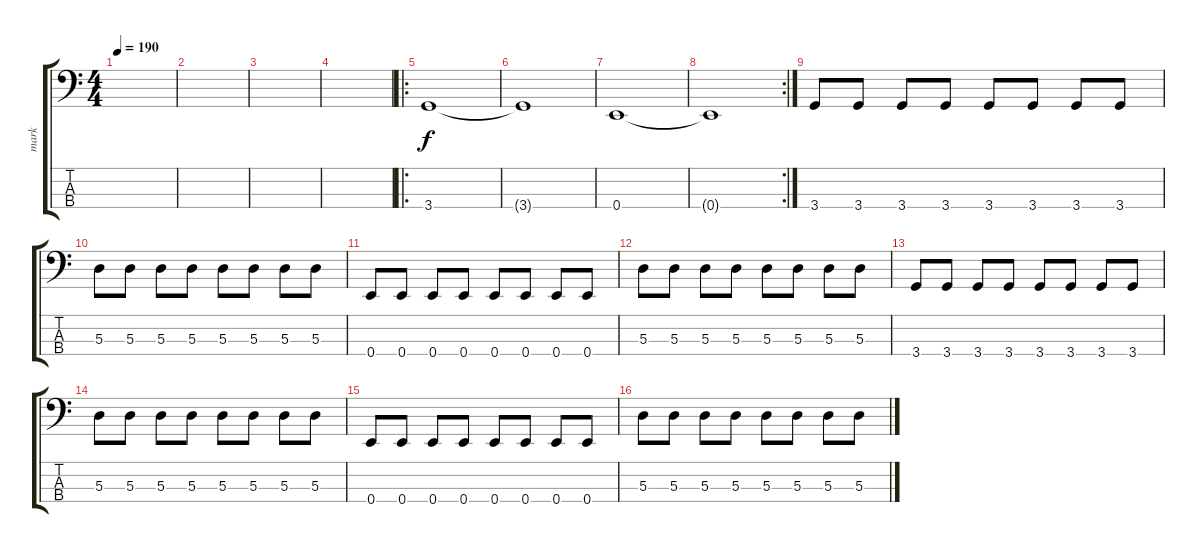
\track ("mark" "mark") {instrument slapbass1}
\staff {score tabs}
\tuning (G2 D2 A1 E1) {hide}
\ts (4 4)
\tempo 190
\clef f4
\ks c
|
|
|
|
\ro
3.4.1 |
3.4{t}.1 |
0.4.1 |
\rc 2
0.4{t}.1 |
3.4.8 3.4.8 3.4.8 3.4.8 3.4.8 3.4.8 3.4.8 3.4.8 |
5.3.8 5.3.8 5.3.8 5.3.8 5.3.8 5.3.8 5.3.8 5.3.8 |
0.4.8 0.4.8 0.4.8 0.4.8 0.4.8 0.4.8 0.4.8 0.4.8 |
5.3.8 5.3.8 5.3.8 5.3.8 5.3.8 5.3.8 5.3.8 5.3.8 |
3.4.8 3.4.8 3.4.8 3.4.8 3.4.8 3.4.8 3.4.8 3.4.8 |
5.3.8 5.3.8 5.3.8 5.3.8 5.3.8 5.3.8 5.3.8 5.3.8 |
0.4.8 0.4.8 0.4.8 0.4.8 0.4.8 0.4.8 0.4.8 0.4.8 |
5.3.8 5.3.8 5.3.8 5.3.8 5.3.8 5.3.8 5.3.8 5.3.8
